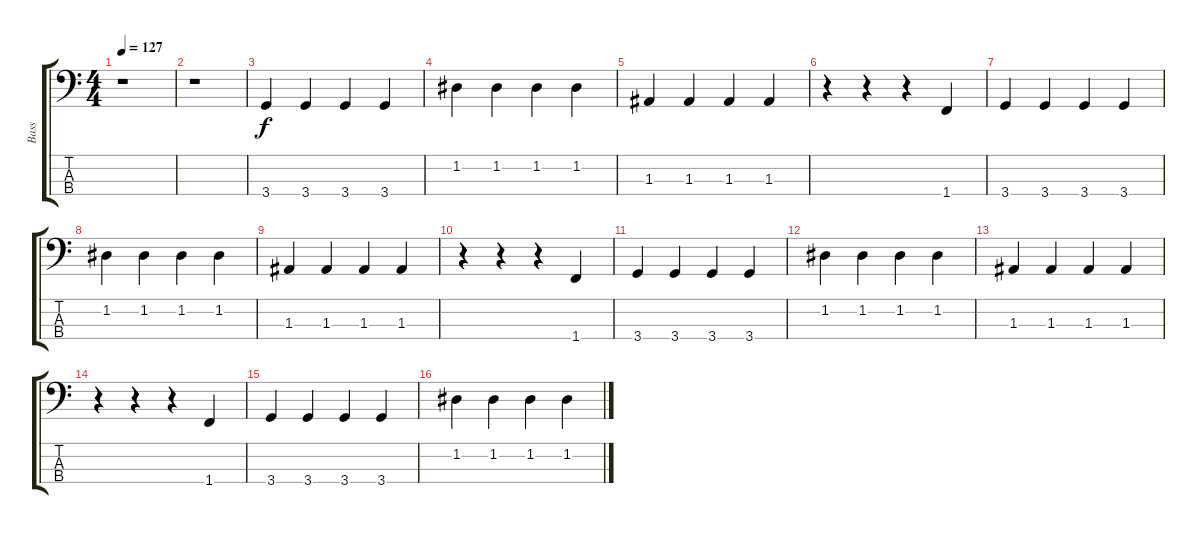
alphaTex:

\track ("Bass" "Bass") {instrument electricbassfinger}
\staff {score tabs}
\tuning (G2 D2 A1 E1) {hide}
\ts (4 4)
\tempo 127
\clef f4
\ks c
r.1{dy ff} |
r.1 |
3.4.4{dy f} 3.4.4 3.4.4 3.4.4 |
1.2.4 1.2.4 1.2.4 1.2.4 |
1.3.4 1.3.4 1.3.4 1.3.4 |
r.4 r.4 r.4 1.4.4 |
3.4.4 3.4.4 3.4.4 3.4.4 |
1.2.4 1.2.4 1.2.4 1.2.4 |
1.3.4 1.3.4 1.3.4 1.3.4 |
r.4 r.4 r.4 1.4.4 |
3.4.4 3.4.4 3.4.4 3.4.4 |
1.2.4 1.2.4 1.2.4 1.2.4 |
1.3.4 1.3.4 1.3.4 1.3.4 |
r.4 r.4 r.4 1.4.4 |
3.4.4 3.4.4 3.4.4 3.4.4 |
1.2.4 1.2.4 1.2.4 1.2.4
